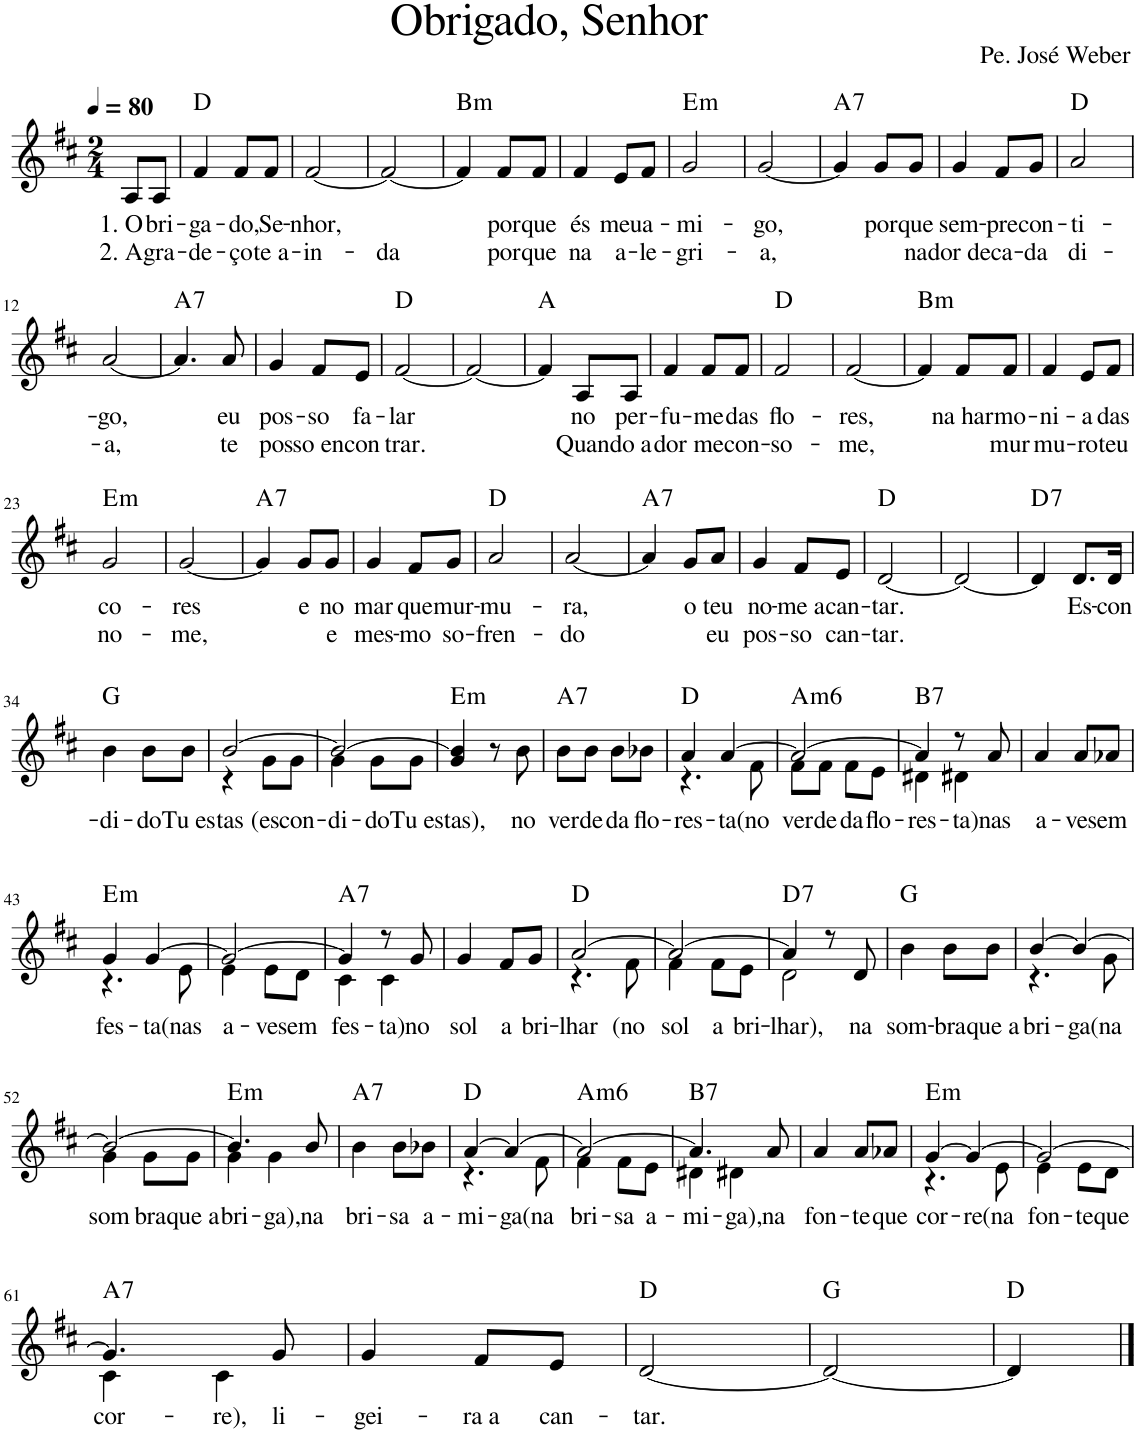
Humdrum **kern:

**kern	**text	**text	**harte
*part1	*part1	*part1	*part1
*staff1	*staff1	*staff1	*
*I"Voz	*	*	*
*I'Vo.	*	*	*
!!LO:PB:g=z
*clefG2	*	*	*
*k[f#c#]	*	*	*
*M2/4	*	*	*
*MM80	*	*	*
=1	=1	=1	=1
!LO:TX:a:t=Obrigado, Senhor	!	!	!
!LO:TX:a:t=Pe. José Weber	!	!	!
!	!LO:LY:b	!LO:LY:b	!
8A/L	1. O-	2. A-	.
!	!LO:LY:b	!LO:LY:b	!
8A/J	-bri-	-gra-	.
=2	=2	=2	=2
!	!LO:LY:b	!LO:LY:b	!
4f#/	-ga-	-de-	D:maj
!	!LO:LY:b	!LO:LY:b	!
8f#/L	-do,	-ço	.
!	!LO:LY:b	!LO:LY:b	!
8f#/J	Se-	te a-	.
=3	=3	=3	=3
!	!LO:LY:b	!LO:LY:b	!
[2f#/	-nhor,	-in-	.
=4	=4	=4	=4
!	!	!LO:LY:b	!
2f#/_	.	-da	.
=5	=5	=5	=5
!	!	!	!LO:H:kt=m
4f#/]	.	.	B:min
!	!LO:LY:b	!LO:LY:b	!
8f#/L	por-	por-	.
!	!LO:LY:b	!LO:LY:b	!
8f#/J	-que	-que	.
=6	=6	=6	=6
!	!LO:LY:b	!LO:LY:b	!
4f#/	és	na	.
!	!LO:LY:b	!LO:LY:b	!
8e/L	meu	a-	.
!	!LO:LY:b	!LO:LY:b	!
8f#/J	a-	-le-	.
=7	=7	=7	=7
!	!LO:LY:b	!LO:LY:b	!LO:H:kt=m
2g/	-mi-	-gri-	E:min
=8	=8	=8	=8
!	!LO:LY:b	!LO:LY:b	!
[2g/	-go,	-a,	.
=9	=9	=9	=9
!	!	!	!LO:H:kt=7
4g/]	.	.	A:7
!	!LO:LY:b	!	!
8g/L	por-	.	.
!	!LO:LY:b	!LO:LY:b	!
8g/J	-que	na	.
=10	=10	=10	=10
!	!LO:LY:b	!LO:LY:b	!
4g/	sem-	dor de	.
!	!LO:LY:b	!LO:LY:b	!
8f#/L	-pre	ca-	.
!	!LO:LY:b	!LO:LY:b	!
8g/J	con-	-da	.
=11	=11	=11	=11
!	!LO:LY:b	!LO:LY:b	!
2a/	-ti-	di-	D:maj
!!LO:LB:g=z
=12	=12	=12	=12
!	!LO:LY:b	!LO:LY:b	!
[2a/	-go,	-a,	.
=13	=13	=13	=13
!	!	!	!LO:H:kt=7
4.a/]	.	.	A:7
!	!LO:LY:b	!LO:LY:b	!
8a/	eu	te	.
=14	=14	=14	=14
!	!LO:LY:b	!LO:LY:b	!
4g/	pos-	pos-	.
!	!LO:LY:b	!LO:LY:b	!
8f#/L	-so	-so en-	.
!	!LO:LY:b	!LO:LY:b	!
8e/J	fa-	-con-	.
=15	=15	=15	=15
!	!LO:LY:b	!LO:LY:b	!
[2f#/	-lar	-trar.	D:maj
=16	=16	=16	=16
2f#/_	.	.	.
=17	=17	=17	=17
4f#/]	.	.	A:maj
!	!LO:LY:b	!LO:LY:b	!
8A/L	no	Quan-	.
!	!LO:LY:b	!LO:LY:b	!
8A/J	per-	-do a	.
=18	=18	=18	=18
!	!LO:LY:b	!LO:LY:b	!
4f#/	-fu-	dor	.
!	!LO:LY:b	!LO:LY:b	!
8f#/L	-me	me	.
!	!LO:LY:b	!LO:LY:b	!
8f#/J	das	con-	.
=19	=19	=19	=19
!	!LO:LY:b	!LO:LY:b	!
2f#/	flo-	-so-	D:maj
=20	=20	=20	=20
!	!LO:LY:b	!LO:LY:b	!
[2f#/	-res,	-me,	.
=21	=21	=21	=21
!	!	!	!LO:H:kt=m
4f#/]	.	.	B:min
!	!LO:LY:b	!	!
8f#/L	na har-	.	.
!	!LO:LY:b	!LO:LY:b	!
8f#/J	-mo-	mur-	.
=22	=22	=22	=22
!	!LO:LY:b	!LO:LY:b	!
4f#/	-ni-	-mu-	.
!	!LO:LY:b	!LO:LY:b	!
8e/L	-a	-ro	.
!	!LO:LY:b	!LO:LY:b	!
8f#/J	das	teu	.
!!LO:LB:g=z
=23	=23	=23	=23
!	!LO:LY:b	!LO:LY:b	!LO:H:kt=m
2g/	co-	no-	E:min
=24	=24	=24	=24
!	!LO:LY:b	!LO:LY:b	!
[2g/	-res	-me,	.
=25	=25	=25	=25
!	!	!	!LO:H:kt=7
4g/]	.	.	A:7
!	!LO:LY:b	!	!
8g/L	e	.	.
!	!LO:LY:b	!LO:LY:b	!
8g/J	no	e	.
=26	=26	=26	=26
!	!LO:LY:b	!LO:LY:b	!
4g/	mar-	mes-	.
!	!LO:LY:b	!LO:LY:b	!
8f#/L	-que	-mo	.
!	!LO:LY:b	!LO:LY:b	!
8g/J	mur-	so-	.
=27	=27	=27	=27
!	!LO:LY:b	!LO:LY:b	!
2a/	-mu-	-fren-	D:maj
=28	=28	=28	=28
!	!LO:LY:b	!LO:LY:b	!
[2a/	-ra,	-do	.
=29	=29	=29	=29
!	!	!	!LO:H:kt=7
4a/]	.	.	A:7
!	!LO:LY:b	!	!
8g/L	o	.	.
!	!LO:LY:b	!LO:LY:b	!
8a/J	teu	eu	.
=30	=30	=30	=30
!	!LO:LY:b	!LO:LY:b	!
4g/	no-	pos-	.
!	!LO:LY:b	!LO:LY:b	!
8f#/L	-me a	-so	.
!	!LO:LY:b	!LO:LY:b	!
8e/J	can-	can-	.
=31	=31	=31	=31
!	!LO:LY:b	!LO:LY:b	!
[2d/	-tar.	-tar.	D:maj
=32	=32	=32	=32
2d/_	.	.	.
=33	=33	=33	=33
!	!	!	!LO:H:kt=7
4d/]	.	.	D:7
!	!LO:LY:b	!	!
8.d/L	Es-	.	.
!	!LO:LY:b	!	!
16d/Jk	-con-	.	.
!!LO:LB:g=z
=34	=34	=34	=34
!	!LO:LY:b	!	!
4b\	-di-	.	G:maj
!	!LO:LY:b	!	!
8b\L	-do	.	.
!	!LO:LY:b	!	!
8b\J	Tu es-	.	.
=35	=35	=35	=35
!	!LO:LY:b	!	!
*^	*	*	*
[2b/	4r	-tas	.	.
!	!	!LO:LY:b	!	!
.	8g\L	(es-	.	.
!	!	!LO:LY:b	!	!
.	8g\J	-con-	.	.
=36	=36	=36	=36	=36
!	!	!LO:LY:b	!	!
2b/_	4g\	-di-	.	.
!	!	!LO:LY:b	!	!
.	8g\L	-do	.	.
!	!	!LO:LY:b	!	!
.	8g\J	Tu es-	.	.
=37	=37	=37	=37	=37
!	!	!LO:LY:b	!	!LO:H:kt=m
*v	*v	*	*	*
4g/ 4b/]	tas),	.	E:min
8r	.	.	.
!	!LO:LY:b	!	!
8b\	no	.	.
=38	=38	=38	=38
!	!LO:LY:b	!	!LO:H:kt=7
8b\L	ver-	.	A:7
!	!LO:LY:b	!	!
8b\J	-de	.	.
!	!LO:LY:b	!	!
8b\L	da	.	.
!	!LO:LY:b	!	!
8b-X\J	flo-	.	.
=39	=39	=39	=39
!	!LO:LY:b	!	!
*^	*	*	*
4a/	4.r	-res-	.	D:maj
!	!	!LO:LY:b	!	!
[4a/	.	-ta	.	.
!	!	!LO:LY:b	!	!
.	8f#\	-(no	.	.
=40	=40	=40	=40	=40
!	!	!LO:LY:b	!	!LO:H:kt=m6
2a/_	8f#\L	ver-	.	A:min6
!	!	!LO:LY:b	!	!
.	8f#\J	-de	.	.
!	!	!LO:LY:b	!	!
.	8f#\L	da	.	.
!	!	!LO:LY:b	!	!
.	8e\J	flo-	.	.
=41	=41	=41	=41	=41
!	!	!LO:LY:b	!	!LO:H:kt=7
4a/]	4d#X\	-res-	.	B:7
!	!	!LO:LY:b	!	!
8r	4d#X\	-ta)	.	.
!	!	!LO:LY:b	!	!
8a/	.	nas	.	.
*v	*v	*	*	*
=42	=42	=42	=42
!	!LO:LY:b	!	!
4a/	a-	.	.
!	!LO:LY:b	!	!
8a/L	-ves	.	.
!	!LO:LY:b	!	!
8a-X/J	em	.	.
!!LO:LB:g=z
=43	=43	=43	=43
!	!LO:LY:b	!	!LO:H:kt=m
*^	*	*	*
4g/	4.r	fes-	.	E:min
!	!	!LO:LY:b	!	!
[4g/	.	-ta	.	.
!	!	!LO:LY:b	!	!
.	8e\	(nas	.	.
=44	=44	=44	=44	=44
!	!	!LO:LY:b	!	!
2g/_	4e\	a-	.	.
!	!	!LO:LY:b	!	!
.	8e\L	-ves	.	.
!	!	!LO:LY:b	!	!
.	8d\J	em	.	.
=45	=45	=45	=45	=45
!	!	!LO:LY:b	!	!LO:H:kt=7
4g/]	4c#\	fes-	.	A:7
!	!	!LO:LY:b	!	!
8r	4c#\	-ta)	.	.
!	!	!LO:LY:b	!	!
8g/	.	no	.	.
*v	*v	*	*	*
=46	=46	=46	=46
!	!LO:LY:b	!	!
4g/	sol	.	.
!	!LO:LY:b	!	!
8f#/L	a	.	.
!	!LO:LY:b	!	!
8g/J	bri-	.	.
=47	=47	=47	=47
!	!LO:LY:b	!	!
*^	*	*	*
[2a/	4.r	-lhar	.	D:maj
!	!	!LO:LY:b	!	!
.	8f#\	(no	.	.
=48	=48	=48	=48	=48
!	!	!LO:LY:b	!	!
2a/_	4f#\	sol	.	.
!	!	!LO:LY:b	!	!
.	8f#\L	a	.	.
!	!	!LO:LY:b	!	!
.	8e\J	bri-	.	.
=49	=49	=49	=49	=49
!	!	!LO:LY:b	!	!LO:H:kt=7
4a/]	2d\	-lhar),	.	D:7
8r	.	.	.	.
!	!	!LO:LY:b	!	!
8d/	.	na	.	.
*v	*v	*	*	*
=50	=50	=50	=50
!	!LO:LY:b	!	!
4b\	som-	.	G:maj
!	!LO:LY:b	!	!
8b\L	-bra	.	.
!	!LO:LY:b	!	!
8b\J	que a-	.	.
=51	=51	=51	=51
!	!LO:LY:b	!	!
*^	*	*	*
[4b/	4.r	-bri-	.	.
!	!	!LO:LY:b	!	!
4b/_	.	-ga	.	.
!	!	!LO:LY:b	!	!
.	8g\	(na	.	.
!!LO:LB:g=z	!!
=52	=52	=52	=52	=52
!	!	!LO:LY:b	!	!
2b/_	4g\	som-	.	.
!	!	!LO:LY:b	!	!
.	8g\L	-bra	.	.
!	!	!LO:LY:b	!	!
.	8g\J	que a-	.	.
=53	=53	=53	=53	=53
!	!	!LO:LY:b	!	!LO:H:kt=m
4.b/]	4g\	-bri-	.	E:min
!	!	!LO:LY:b	!	!
.	4g\	-ga),	.	.
!	!	!LO:LY:b	!	!
8b/	.	na	.	.
*v	*v	*	*	*
=54	=54	=54	=54
!	!LO:LY:b	!	!LO:H:kt=7
4b\	bri-	.	A:7
!	!LO:LY:b	!	!
8b\L	-sa	.	.
!	!LO:LY:b	!	!
8b-X\J	a-	.	.
=55	=55	=55	=55
!	!LO:LY:b	!	!
*^	*	*	*
[4a/	4.r	-mi-	.	D:maj
!	!	!LO:LY:b	!	!
4a/_	.	-ga	.	.
!	!	!LO:LY:b	!	!
.	8f#\	(na	.	.
=56	=56	=56	=56	=56
!	!	!LO:LY:b	!	!LO:H:kt=m6
2a/_	4f#\	bri-	.	A:min6
!	!	!LO:LY:b	!	!
.	8f#\L	-sa	.	.
!	!	!LO:LY:b	!	!
.	8e\J	a-	.	.
=57	=57	=57	=57	=57
!	!	!LO:LY:b	!	!LO:H:kt=7
4.a/]	4d#X\	-mi-	.	B:7
!	!	!LO:LY:b	!	!
.	4d#X\	-ga),	.	.
!	!	!LO:LY:b	!	!
8a/	.	na	.	.
*v	*v	*	*	*
=58	=58	=58	=58
!	!LO:LY:b	!	!
4a/	fon-	.	.
!	!LO:LY:b	!	!
8a/L	-te	.	.
!	!LO:LY:b	!	!
8a-X/J	que	.	.
=59	=59	=59	=59
!	!LO:LY:b	!	!LO:H:kt=m
*^	*	*	*
[4g/	4.r	cor-	.	E:min
!	!	!LO:LY:b	!	!
4g/_	.	-re	.	.
!	!	!LO:LY:b	!	!
.	8e\	(na	.	.
=60	=60	=60	=60	=60
!	!	!LO:LY:b	!	!
2g/_	4e\	fon-	.	.
!	!	!LO:LY:b	!	!
.	8e\L	-te	.	.
!	!	!LO:LY:b	!	!
.	8d\J	que	.	.
!!LO:LB:g=z	!!
=61	=61	=61	=61	=61
!	!	!LO:LY:b	!	!LO:H:kt=7
4.g/]	4c#\	cor-	.	A:7
!	!	!LO:LY:b	!	!
.	4c#\	-re),	.	.
!	!	!LO:LY:b	!	!
8g/	.	li-	.	.
*v	*v	*	*	*
=62	=62	=62	=62
!	!LO:LY:b	!	!
4g/	-gei-	.	.
!	!LO:LY:b	!	!
8f#/L	-ra a	.	.
!	!LO:LY:b	!	!
8e/J	can-	.	.
=63	=63	=63	=63
!	!LO:LY:b	!	!
[2d/	-tar.	.	D:maj
=64	=64	=64	=64
2d/_	.	.	G:maj
=65	=65	=65	=65
4d/]	.	.	D:maj
==	==	==	==
*-	*-	*-	*-
